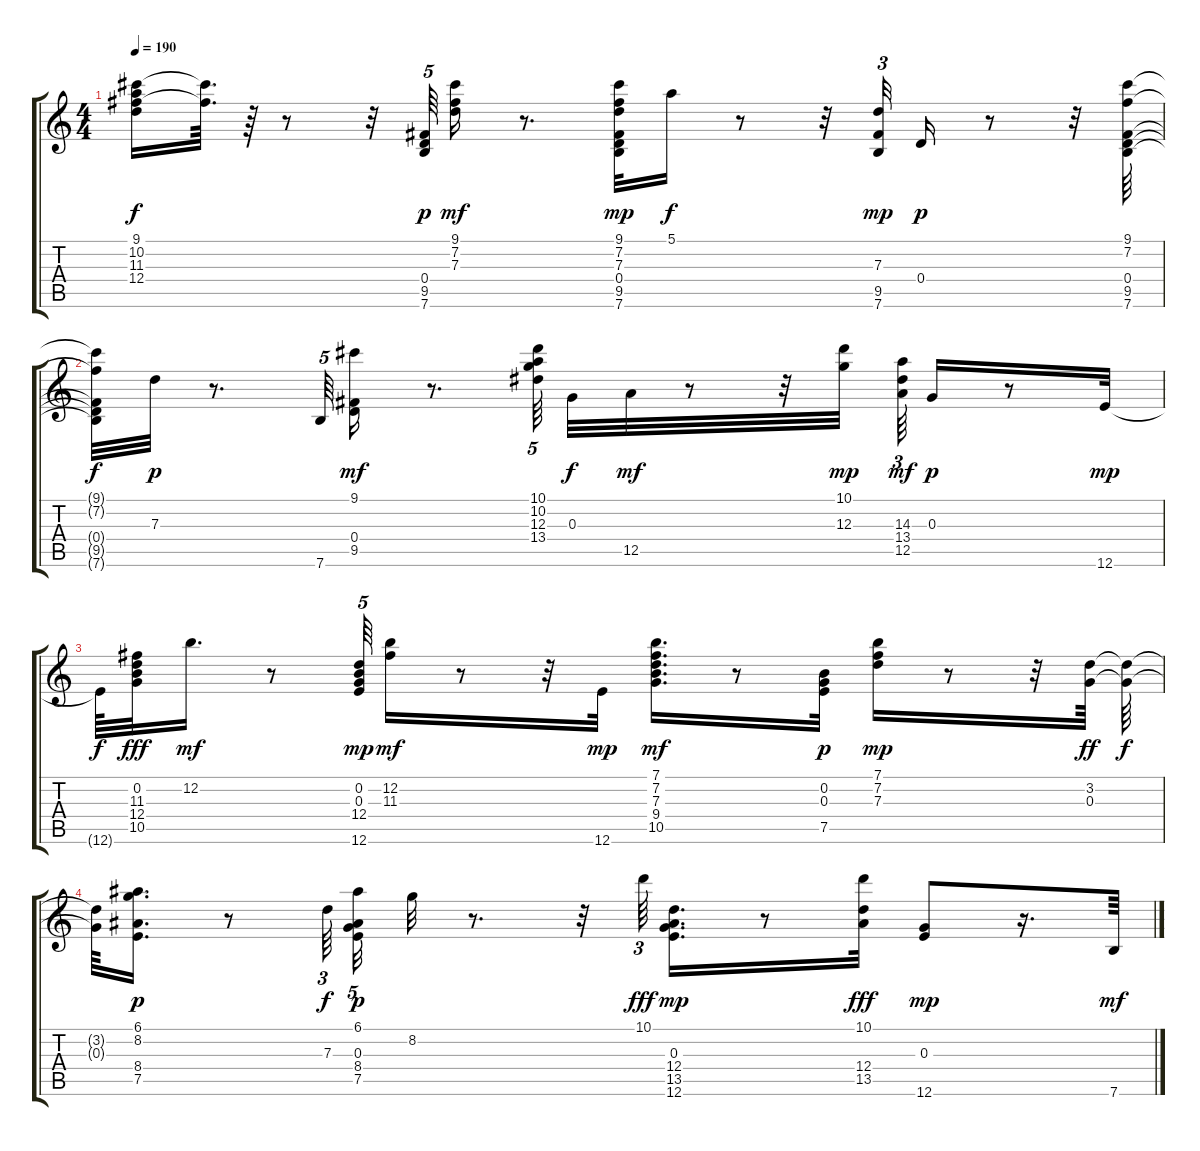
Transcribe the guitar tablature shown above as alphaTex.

\track "" {instrument electricguitarjazz}
\staff {score tabs}
\tuning (E4 B3 G3 D3 A2 E2) {hide}
\ts (4 4)
\tempo 190
\clef g2
\ks c
(9.1{t} 10.2{t} 11.3{t} 12.4{t}).16{dy f} (9.1{t} 11.3{t}).64{d} r.64 r.8 r.32 (0.4 9.5 7.6).64{tu (5 4) dy p} (9.1 7.2 7.3).16{dy mf} r.8{d} (9.1 7.2 7.3 0.4 9.5 7.6).32{dy mp} 5.1.16{dy f} r.8 r.32 (7.3 9.5 7.6).32{tu (3 2) dy mp} 0.4.16{dy p} r.8 r.32 (9.1 7.2 0.4 9.5 7.6).64 |
(9.1{t} 7.2{t} 0.4{t} 9.5{t} 7.6{t}).32{dy f} 7.3.32{dy p} r.8{d} 7.6.64{tu (5 4)} (9.1 0.4 9.5).16{dy mf} r.8{d} (10.1 10.2 12.3 13.4).64{tu (5 4)} 0.3.32{dy f} 12.5.32{dy mf} r.8 r.32 (10.1 12.3).32{dy mp} (14.3 13.4 12.5).64{tu (3 2) dy mf} 0.3.16{dy p} r.8 12.6.32{dy mp} |
12.6{t}.64{dy f} (0.2 11.3 12.4 10.5).32{dy fff} 12.2.16{d dy mf} r.8 (0.2 0.3 12.4 12.6).64{tu (5 4) dy mp} (12.2 11.3).16{dy mf} r.8 r.32 12.6.32{dy mp} (7.1 7.2 7.3 9.4 10.5).16{d dy mf} r.8 (0.2 0.3 7.5).32{dy p} (7.1 7.2 7.3).16{dy mp} r.8 r.32 (3.2 0.3).64{dy ff} (3.2{t} 0.3{t}).64{dy f} |
(3.2{t} 0.3{t}).64 (6.1 8.2 8.4 7.5).16{d dy p} r.8 7.3.64{tu (3 2) dy f} (6.1 0.3 8.4 7.5).32{tu (5 4) dy p} 8.2.32 r.8{d} r.32 10.1.64{tu (3 2) dy fff} (0.3 12.4 13.5 12.6).16{d dy mp} r.8 (10.1 12.4 13.5).32{dy fff} (0.3 12.6).8{dy mp} r.16{d} 7.6.64{dy mf}
